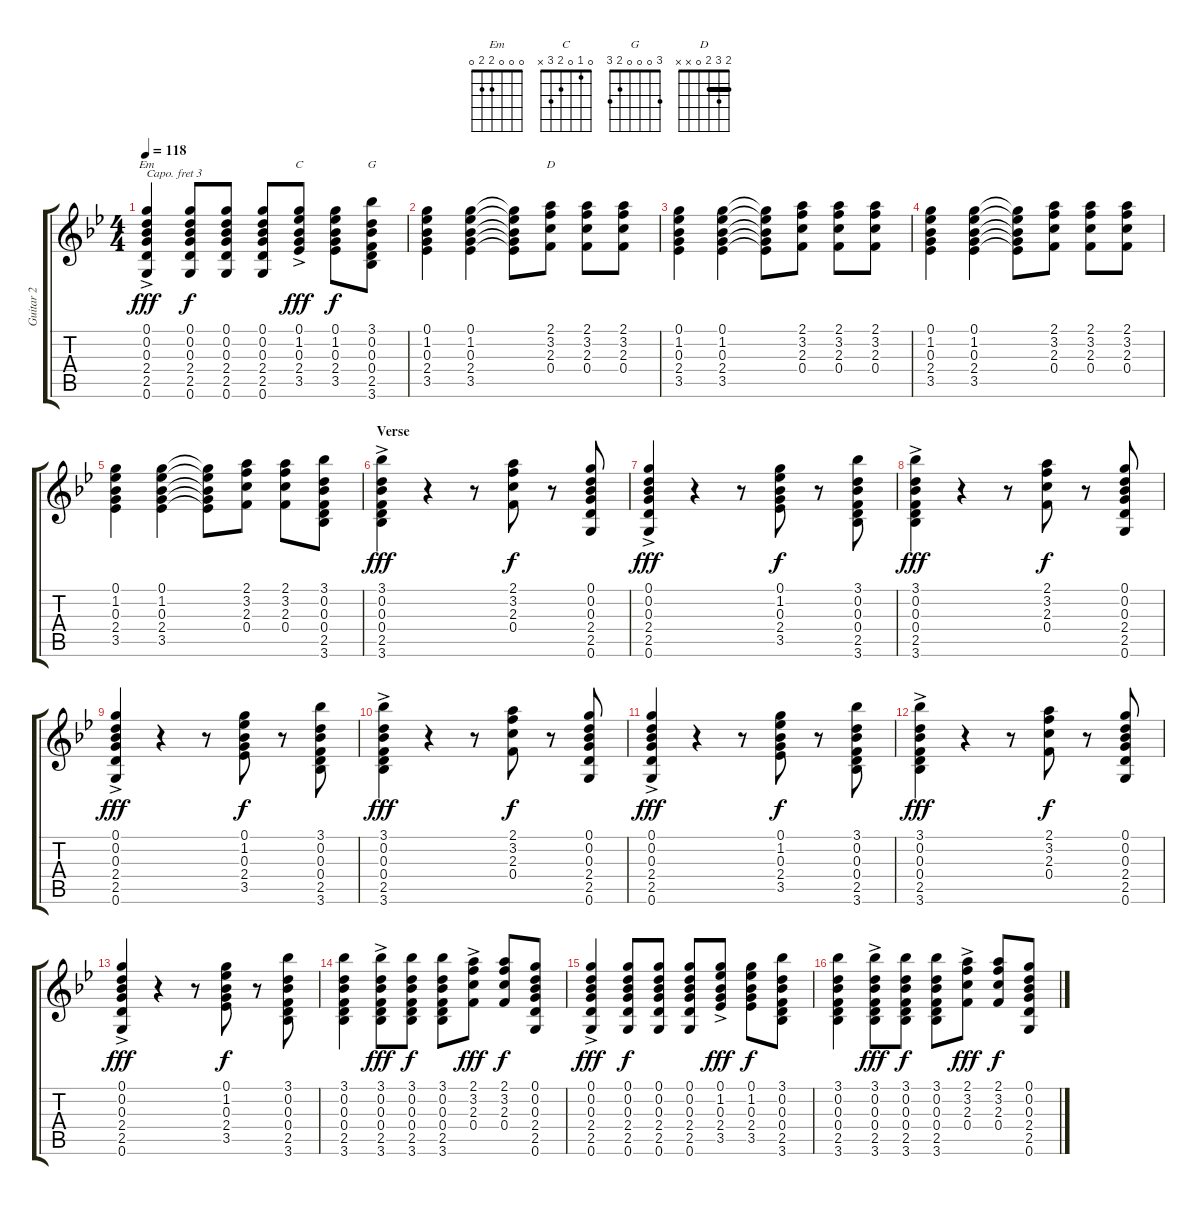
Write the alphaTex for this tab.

\track ("Guitar 2" "Guitar 2") {instrument distortionguitar}
\staff {score tabs}
\capo 3
\tuning (E4 B3 G3 D3 A2 E2) {hide}
\chord ("Em" 0 0 0 2 2 0)
\chord ("C" 0 1 0 2 3 x)
\chord ("G" 3 0 0 0 2 3)
\chord ("D" 2 3 2 0 x x) {barre 2}
\ts (4 4)
\tempo 118
\clef g2
\ks bb
(0.1{ac} 0.2{ac} 0.3{ac} 2.4{ac} 2.5{ac} 0.6{ac}).4{ch "Em" dy fff} (0.1 0.2 0.3 2.4 2.5 0.6).8{dy f} (0.1 0.2 0.3 2.4 2.5 0.6).8 (0.1 0.2 0.3 2.4 2.5 0.6).8 (0.1{ac} 1.2{ac} 0.3{ac} 2.4{ac} 3.5{ac}).8{ch "C" dy fff} (0.1 1.2 0.3 2.4 3.5).8{dy f} (3.1 0.2 0.3 0.4 2.5 3.6).8{ch "G"} |
(0.1 1.2 0.3 2.4 3.5).4 (0.1 1.2 0.3 2.4 3.5).4 (0.1{t} 1.2{t} 0.3{t} 2.4{t} 3.5{t}).8 (2.1 3.2 2.3 0.4).8{ch "D"} (2.1 3.2 2.3 0.4).8 (2.1 3.2 2.3 0.4).8 |
(0.1 1.2 0.3 2.4 3.5).4 (0.1 1.2 0.3 2.4 3.5).4 (0.1{t} 1.2{t} 0.3{t} 2.4{t} 3.5{t}).8 (2.1 3.2 2.3 0.4).8 (2.1 3.2 2.3 0.4).8 (2.1 3.2 2.3 0.4).8 |
(0.1 1.2 0.3 2.4 3.5).4 (0.1 1.2 0.3 2.4 3.5).4 (0.1{t} 1.2{t} 0.3{t} 2.4{t} 3.5{t}).8 (2.1 3.2 2.3 0.4).8 (2.1 3.2 2.3 0.4).8 (2.1 3.2 2.3 0.4).8 |
(0.1 1.2 0.3 2.4 3.5).4 (0.1 1.2 0.3 2.4 3.5).4 (0.1{t} 1.2{t} 0.3{t} 2.4{t} 3.5{t}).8 (2.1 3.2 2.3 0.4).8 (2.1 3.2 2.3 0.4).8 (3.1 0.2 0.3 0.4 2.5 3.6).8 |
\section ("" "Verse")
(3.1{ac} 0.2{ac} 0.3{ac} 0.4{ac} 2.5{ac} 3.6{ac}).4{dy fff} r.4 r.8 (2.1 3.2 2.3 0.4).8{dy f} r.8 (0.1 0.2 0.3 2.4 2.5 0.6).8 |
(0.1{ac} 0.2{ac} 0.3{ac} 2.4{ac} 2.5{ac} 0.6{ac}).4{dy fff} r.4 r.8 (0.1 1.2 0.3 2.4 3.5).8{dy f} r.8 (3.1 0.2 0.3 0.4 2.5 3.6).8 |
(3.1{ac} 0.2{ac} 0.3{ac} 0.4{ac} 2.5{ac} 3.6{ac}).4{dy fff} r.4 r.8 (2.1 3.2 2.3 0.4).8{dy f} r.8 (0.1 0.2 0.3 2.4 2.5 0.6).8 |
(0.1{ac} 0.2{ac} 0.3{ac} 2.4{ac} 2.5{ac} 0.6{ac}).4{dy fff} r.4 r.8 (0.1 1.2 0.3 2.4 3.5).8{dy f} r.8 (3.1 0.2 0.3 0.4 2.5 3.6).8 |
(3.1{ac} 0.2{ac} 0.3{ac} 0.4{ac} 2.5{ac} 3.6{ac}).4{dy fff} r.4 r.8 (2.1 3.2 2.3 0.4).8{dy f} r.8 (0.1 0.2 0.3 2.4 2.5 0.6).8 |
(0.1{ac} 0.2{ac} 0.3{ac} 2.4{ac} 2.5{ac} 0.6{ac}).4{dy fff} r.4 r.8 (0.1 1.2 0.3 2.4 3.5).8{dy f} r.8 (3.1 0.2 0.3 0.4 2.5 3.6).8 |
(3.1{ac} 0.2{ac} 0.3{ac} 0.4{ac} 2.5{ac} 3.6{ac}).4{dy fff} r.4 r.8 (2.1 3.2 2.3 0.4).8{dy f} r.8 (0.1 0.2 0.3 2.4 2.5 0.6).8 |
(0.1{ac} 0.2{ac} 0.3{ac} 2.4{ac} 2.5{ac} 0.6{ac}).4{dy fff} r.4 r.8 (0.1 1.2 0.3 2.4 3.5).8{dy f} r.8 (3.1 0.2 0.3 0.4 2.5 3.6).8 |
(3.1 0.2 0.3 0.4 2.5 3.6).4 (3.1{ac} 0.2{ac} 0.3{ac} 0.4{ac} 2.5{ac} 3.6{ac}).8{dy fff} (3.1 0.2 0.3 0.4 2.5 3.6).8{dy f} (3.1 0.2 0.3 0.4 2.5 3.6).8 (2.1{ac} 3.2{ac} 2.3{ac} 0.4{ac}).8{dy fff} (2.1 3.2 2.3 0.4).8{dy f} (0.1 0.2 0.3 2.4 2.5 0.6).8 |
(0.1{ac} 0.2{ac} 0.3{ac} 2.4{ac} 2.5{ac} 0.6{ac}).4{dy fff} (0.1 0.2 0.3 2.4 2.5 0.6).8{dy f} (0.1 0.2 0.3 2.4 2.5 0.6).8 (0.1 0.2 0.3 2.4 2.5 0.6).8 (0.1{ac} 1.2{ac} 0.3{ac} 2.4{ac} 3.5{ac}).8{dy fff} (0.1 1.2 0.3 2.4 3.5).8{dy f} (3.1 0.2 0.3 0.4 2.5 3.6).8 |
(3.1 0.2 0.3 0.4 2.5 3.6).4 (3.1{ac} 0.2{ac} 0.3{ac} 0.4{ac} 2.5{ac} 3.6{ac}).8{dy fff} (3.1 0.2 0.3 0.4 2.5 3.6).8{dy f} (3.1 0.2 0.3 0.4 2.5 3.6).8 (2.1{ac} 3.2{ac} 2.3{ac} 0.4{ac}).8{dy fff} (2.1 3.2 2.3 0.4).8{dy f} (0.1 0.2 0.3 2.4 2.5 0.6).8
